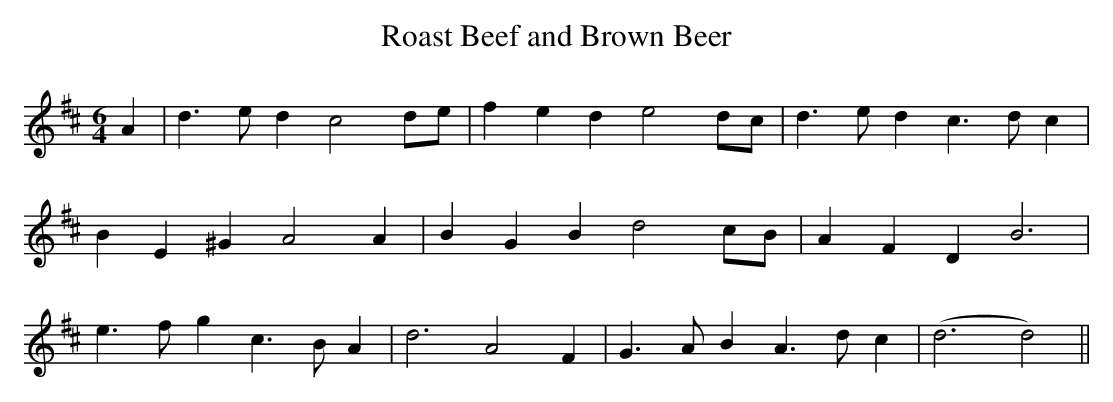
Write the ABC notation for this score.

X:1
T:Roast Beef and Brown Beer
M:6/4
L:1/8
K:D
A2|d3e d2 c4 de|f2e2d2 e4 dc|d3e d2 c3dc2|
B2E2^G2 A4 A2|B2G2B2 d4 cB|A2F2D2 B6|
e3f g2 c3BA2|d6 A4F2|G3A B2A3d c2|(d6 d4)||
